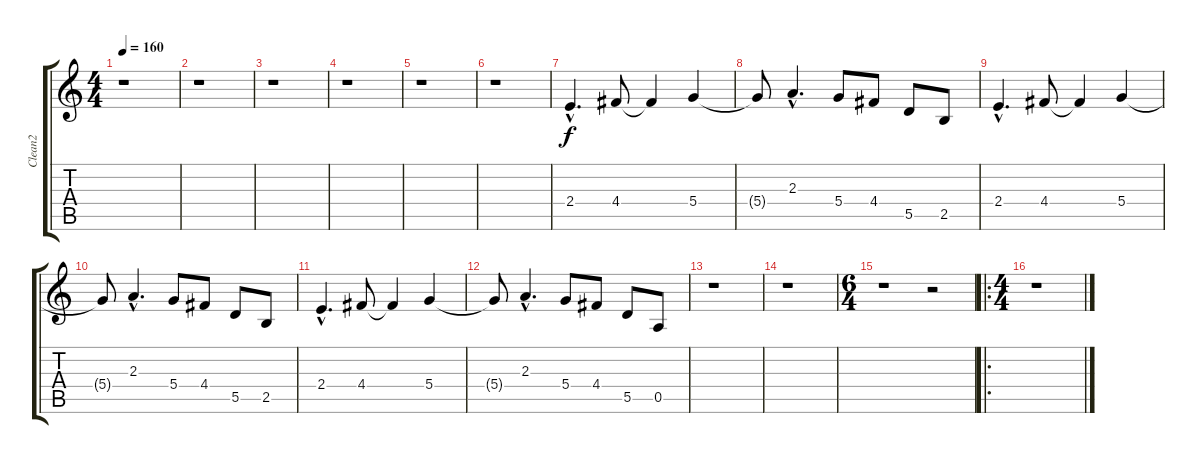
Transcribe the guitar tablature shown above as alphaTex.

\track ("Clean2" "Clean2") {instrument acousticguitarnylon}
\staff {score tabs}
\tuning (E4 B3 G3 D3 A2 E2) {hide}
\ts (4 4)
\tempo 160
\clef g2
\ks c
r.1{dy f} |
r.1 |
r.1 |
r.1 |
r.1 |
r.1 |
2.4{hac}.4{d} 4.4.8 4.4{t}.4 5.4.4 |
5.4{t}.8 2.3{hac}.4{d} 5.4.8 4.4.8 5.5.8 2.5.8 |
2.4{hac}.4{d} 4.4.8 4.4{t}.4 5.4.4 |
5.4{t}.8 2.3{hac}.4{d} 5.4.8 4.4.8 5.5.8 2.5.8 |
2.4{hac}.4{d} 4.4.8 4.4{t}.4 5.4.4 |
5.4{t}.8 2.3{hac}.4{d} 5.4.8 4.4.8 5.5.8 0.5.8 |
r.1 |
r.1 |
\ts (6 4)
r.1 r.2 |
\ro
\ts (4 4)
r.1
